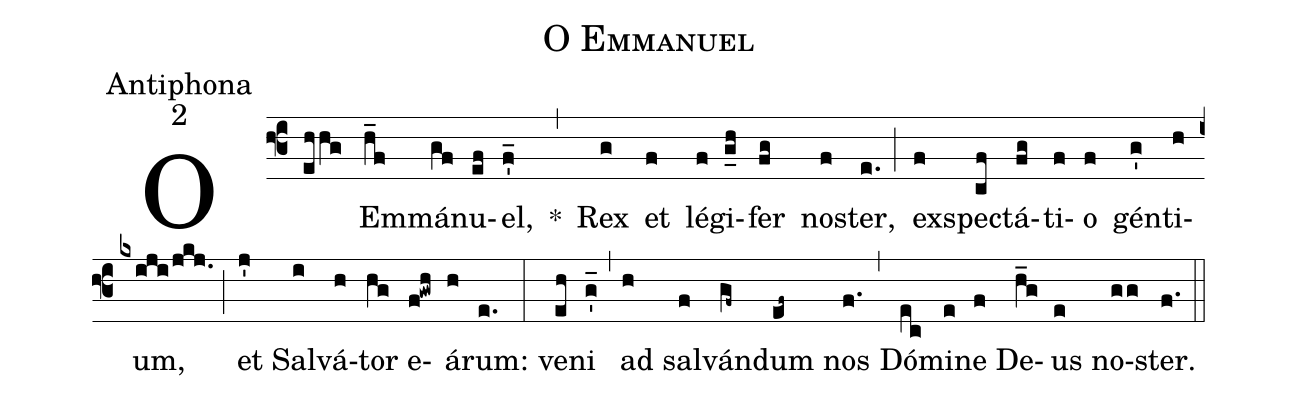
name:O Emmanuel;
office-part:Antiphona;
mode:2;
%%
(f3) O(ehhg) Em(h_f)má(gf)nu(ef)el,(f'_) *(,) Rex(g) et(f) lé(f)gi(g_h)fer(fg) no(f)ster,(e.) (;) ex(f)spe(cf)ctá(fg)ti(f)o(f) gén(g')ti(h)um,(kxiji/jkj.) (;) et(j') Sal(i)vá(h)tor(hg) e(f!gwh)á(h)rum:(e.) (:) ve(eh)ni(g'_) (,) ad(h) sal(f)ván(gf~)dum(ef~) nos(f.) (,) Dó(ec)mi(e)ne(f) De(h_g)us(e) no(gg)ster.(f.) (::)
